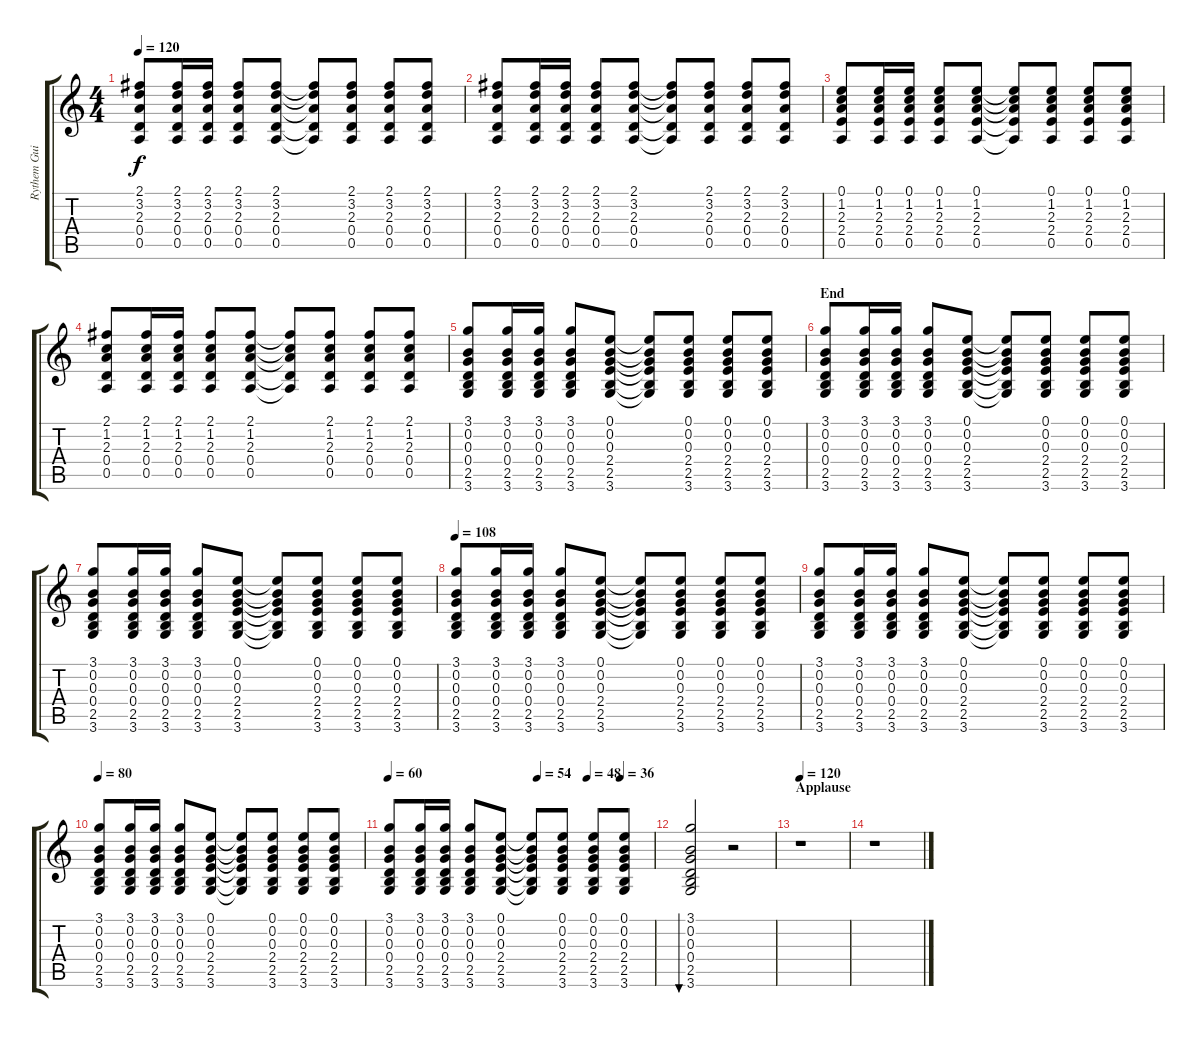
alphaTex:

\track ("Rythem Guitar" "Rythem Gui") {instrument acousticguitarsteel}
\staff {score tabs}
\tuning (E4 B3 G3 D3 A2 E2) {hide}
\ts (4 4)
\tempo 120
\clef g2
\ks c
(2.1 3.2 2.3 0.4 0.5).8{dy f} (2.1 3.2 2.3 0.4 0.5).16 (2.1 3.2 2.3 0.4 0.5).16 (2.1 3.2 2.3 0.4 0.5).8 (2.1 3.2 2.3 0.4 0.5).8 (2.1{t} 3.2{t} 2.3{t} 0.4{t} 0.5{t}).8 (2.1 3.2 2.3 0.4 0.5).8 (2.1 3.2 2.3 0.4 0.5).8 (2.1 3.2 2.3 0.4 0.5).8 |
(2.1 3.2 2.3 0.4 0.5).8 (2.1 3.2 2.3 0.4 0.5).16 (2.1 3.2 2.3 0.4 0.5).16 (2.1 3.2 2.3 0.4 0.5).8 (2.1 3.2 2.3 0.4 0.5).8 (2.1{t} 3.2{t} 2.3{t} 0.4{t} 0.5{t}).8 (2.1 3.2 2.3 0.4 0.5).8 (2.1 3.2 2.3 0.4 0.5).8 (2.1 3.2 2.3 0.4 0.5).8 |
(0.1 1.2 2.3 2.4 0.5).8 (0.1 1.2 2.3 2.4 0.5).16 (0.1 1.2 2.3 2.4 0.5).16 (0.1 1.2 2.3 2.4 0.5).8 (0.1 1.2 2.3 2.4 0.5).8 (0.1{t} 1.2{t} 2.3{t} 2.4{t} 0.5{t}).8 (0.1 1.2 2.3 2.4 0.5).8 (0.1 1.2 2.3 2.4 0.5).8 (0.1 1.2 2.3 2.4 0.5).8 |
(2.1 1.2 2.3 0.4 0.5).8 (2.1 1.2 2.3 0.4 0.5).16 (2.1 1.2 2.3 0.4 0.5).16 (2.1 1.2 2.3 0.4 0.5).8 (2.1 1.2 2.3 0.4 0.5).8 (2.1{t} 1.2{t} 2.3{t} 0.4{t} 0.5{t}).8 (2.1 1.2 2.3 0.4 0.5).8 (2.1 1.2 2.3 0.4 0.5).8 (2.1 1.2 2.3 0.4 0.5).8 |
(3.1 0.2 0.3 0.4 2.5 3.6).8 (3.1 0.2 0.3 0.4 2.5 3.6).16 (3.1 0.2 0.3 0.4 2.5 3.6).16 (3.1 0.2 0.3 0.4 2.5 3.6).8 (0.1 0.2 0.3 2.4 2.5 3.6).8 (0.1{t} 0.2{t} 0.3{t} 2.4{t} 2.5{t} 3.6{t}).8 (0.1 0.2 0.3 2.4 2.5 3.6).8 (0.1 0.2 0.3 2.4 2.5 3.6).8 (0.1 0.2 0.3 2.4 2.5 3.6).8 |
\section ("" "End")
(3.1 0.2 0.3 0.4 2.5 3.6).8 (3.1 0.2 0.3 0.4 2.5 3.6).16 (3.1 0.2 0.3 0.4 2.5 3.6).16 (3.1 0.2 0.3 0.4 2.5 3.6).8 (0.1 0.2 0.3 2.4 2.5 3.6).8 (0.1{t} 0.2{t} 0.3{t} 2.4{t} 2.5{t} 3.6{t}).8 (0.1 0.2 0.3 2.4 2.5 3.6).8 (0.1 0.2 0.3 2.4 2.5 3.6).8 (0.1 0.2 0.3 2.4 2.5 3.6).8 |
(3.1 0.2 0.3 0.4 2.5 3.6).8 (3.1 0.2 0.3 0.4 2.5 3.6).16 (3.1 0.2 0.3 0.4 2.5 3.6).16 (3.1 0.2 0.3 0.4 2.5 3.6).8 (0.1 0.2 0.3 2.4 2.5 3.6).8 (0.1{t} 0.2{t} 0.3{t} 2.4{t} 2.5{t} 3.6{t}).8 (0.1 0.2 0.3 2.4 2.5 3.6).8 (0.1 0.2 0.3 2.4 2.5 3.6).8 (0.1 0.2 0.3 2.4 2.5 3.6).8 |
\tempo 108
(3.1 0.2 0.3 0.4 2.5 3.6).8 (3.1 0.2 0.3 0.4 2.5 3.6).16 (3.1 0.2 0.3 0.4 2.5 3.6).16 (3.1 0.2 0.3 0.4 2.5 3.6).8 (0.1 0.2 0.3 2.4 2.5 3.6).8 (0.1{t} 0.2{t} 0.3{t} 2.4{t} 2.5{t} 3.6{t}).8 (0.1 0.2 0.3 2.4 2.5 3.6).8 (0.1 0.2 0.3 2.4 2.5 3.6).8 (0.1 0.2 0.3 2.4 2.5 3.6).8 |
(3.1 0.2 0.3 0.4 2.5 3.6).8 (3.1 0.2 0.3 0.4 2.5 3.6).16 (3.1 0.2 0.3 0.4 2.5 3.6).16 (3.1 0.2 0.3 0.4 2.5 3.6).8 (0.1 0.2 0.3 2.4 2.5 3.6).8 (0.1{t} 0.2{t} 0.3{t} 2.4{t} 2.5{t} 3.6{t}).8 (0.1 0.2 0.3 2.4 2.5 3.6).8 (0.1 0.2 0.3 2.4 2.5 3.6).8 (0.1 0.2 0.3 2.4 2.5 3.6).8 |
\tempo 80
(3.1 0.2 0.3 0.4 2.5 3.6).8 (3.1 0.2 0.3 0.4 2.5 3.6).16 (3.1 0.2 0.3 0.4 2.5 3.6).16 (3.1 0.2 0.3 0.4 2.5 3.6).8 (0.1 0.2 0.3 2.4 2.5 3.6).8 (0.1{t} 0.2{t} 0.3{t} 2.4{t} 2.5{t} 3.6{t}).8 (0.1 0.2 0.3 2.4 2.5 3.6).8 (0.1 0.2 0.3 2.4 2.5 3.6).8 (0.1 0.2 0.3 2.4 2.5 3.6).8 |
\tempo 60
\tempo (54 0.5625)
\tempo (48 0.75)
\tempo (36 0.875)
(3.1 0.2 0.3 0.4 2.5 3.6).8 (3.1 0.2 0.3 0.4 2.5 3.6).16 (3.1 0.2 0.3 0.4 2.5 3.6).16 (3.1 0.2 0.3 0.4 2.5 3.6).8 (0.1 0.2 0.3 2.4 2.5 3.6).8 (0.1{t} 0.2{t} 0.3{t} 2.4{t} 2.5{t} 3.6{t}).8 (0.1 0.2 0.3 2.4 2.5 3.6).8 (0.1 0.2 0.3 2.4 2.5 3.6).8 (0.1 0.2 0.3 2.4 2.5 3.6).8 |
(3.1 0.2 0.3 0.4 2.5 3.6).2{bu 240} r.2 |
\section ("" "Applause")
\tempo 120
r.1 |
r.1
